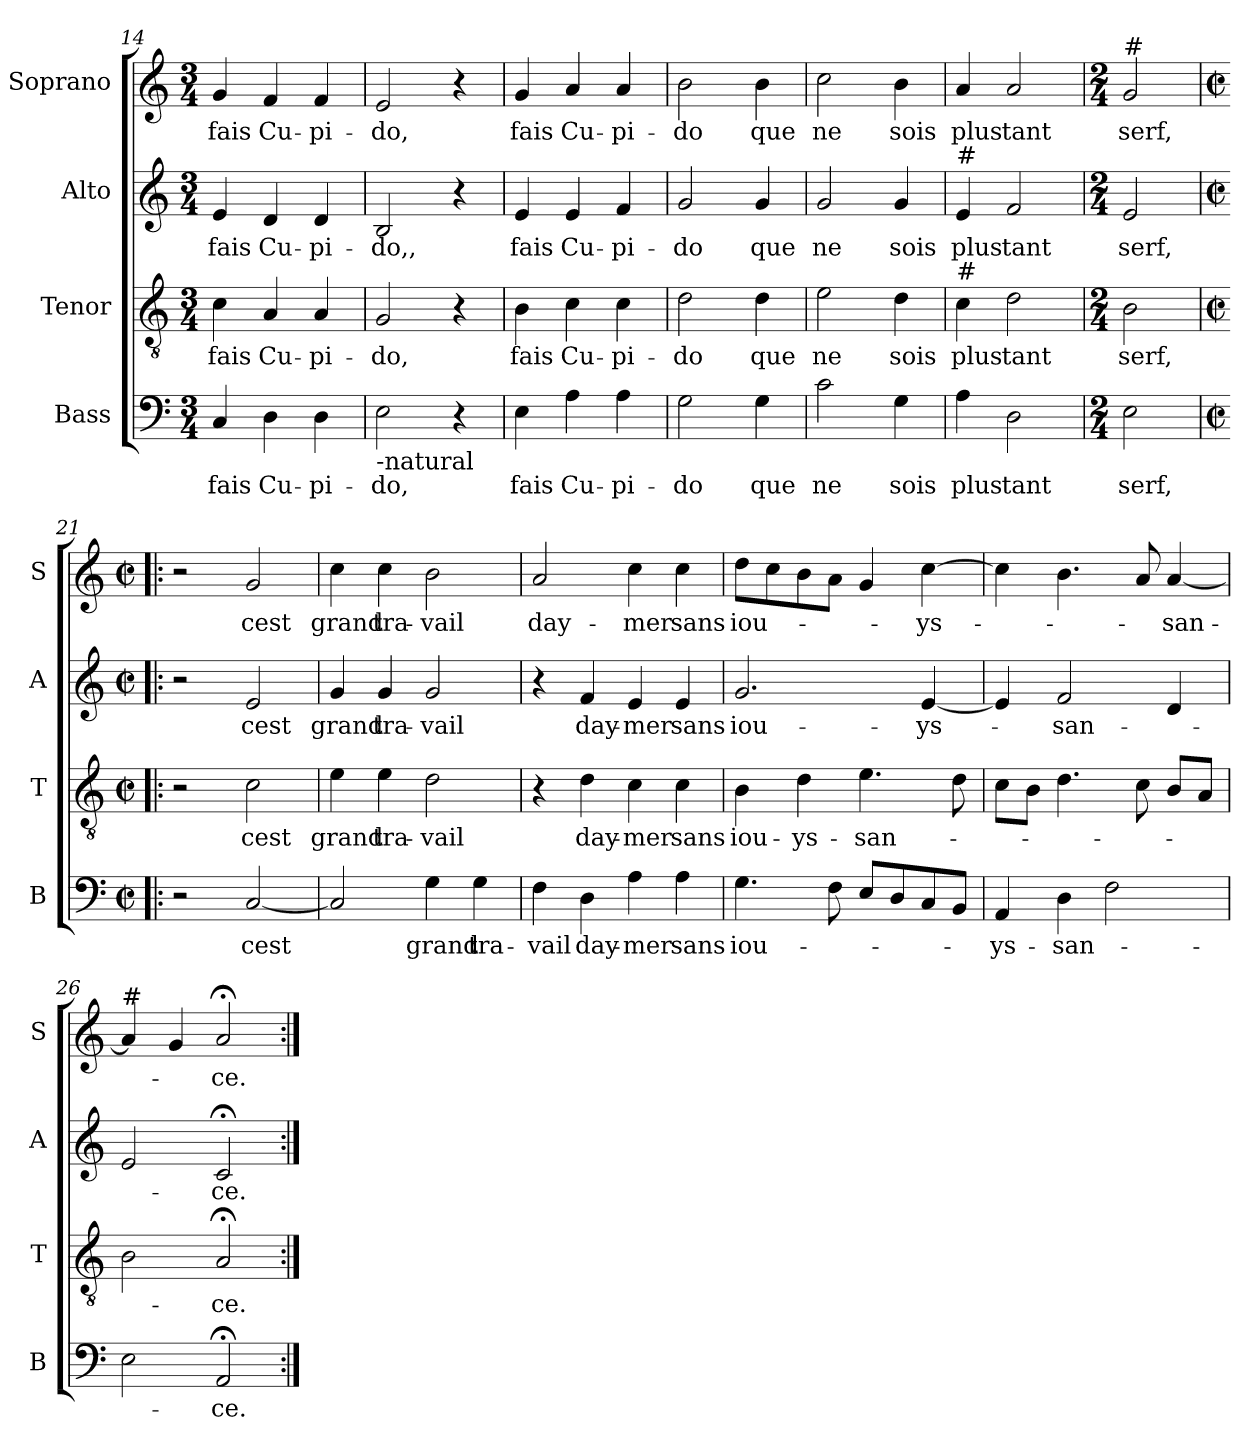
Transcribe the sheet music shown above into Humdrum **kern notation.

**kern	**text	**kern	**text	**kern	**text	**kern	**text
*part4	*part4	*part3	*part3	*part2	*part2	*part1	*part1
*staff4	*staff4	*staff3	*staff3	*staff2	*staff2	*staff1	*staff1
*I"Bass	*	*I"Tenor	*	*I"Alto	*	*I"Soprano	*
*I'B	*	*I'T	*	*I'A	*	*I'S	*
*clefF4	*	*clefGv2	*	*clefG2	*	*clefG2	*
*k[]	*	*k[]	*	*k[]	*	*k[]	*
*C:	*	*C:	*	*C:	*	*C:	*
*M3/4	*	*M3/4	*	*M3/4	*	*M3/4	*
=14	=14	=14	=14	=14	=14	=14	=14
!	!LO:LY:b	!	!LO:LY:b	!	!LO:LY:b	!	!LO:LY:b
4C/	fais	4c\	fais	4e/	fais	4g/	fais
!	!LO:LY:b	!	!LO:LY:b	!	!LO:LY:b	!	!LO:LY:b
4D\	Cu-	4A/	Cu-	4d/	Cu-	4f/	Cu-
!	!LO:LY:b	!	!LO:LY:b	!	!LO:LY:b	!	!LO:LY:b
4D\	-pi-	4A/	-pi-	4d/	-pi-	4f/	-pi-
=15	=15	=15	=15	=15	=15	=15	=15
!LO:TX:b:t=-natural	!	!	!	!	!	!	!
!	!LO:LY:b	!	!LO:LY:b	!	!LO:LY:b	!	!LO:LY:b
2E\	-do,	2G/	-do,	2B/	-do,,	2e/	-do,
4r	.	4r	.	4r	.	4r	.
=16	=16	=16	=16	=16	=16	=16	=16
!	!LO:LY:b	!	!LO:LY:b	!	!LO:LY:b	!	!LO:LY:b
4E\	fais	4B\	fais	4e/	fais	4g/	fais
!	!LO:LY:b	!	!LO:LY:b	!	!LO:LY:b	!	!LO:LY:b
4A\	Cu-	4c\	Cu-	4e/	Cu-	4a/	Cu-
!	!LO:LY:b	!	!LO:LY:b	!	!LO:LY:b	!	!LO:LY:b
4A\	-pi-	4c\	-pi-	4f/	-pi-	4a/	-pi-
!!LO:LB:g=z
=17	=17	=17	=17	=17	=17	=17	=17
!	!LO:LY:b	!	!LO:LY:b	!	!LO:LY:b	!	!LO:LY:b
2G\	-do	2d\	-do	2g/	-do	2b\	-do
!	!LO:LY:b	!	!LO:LY:b	!	!LO:LY:b	!	!LO:LY:b
4G\	que	4d\	que	4g/	que	4b\	que
=18	=18	=18	=18	=18	=18	=18	=18
!	!LO:LY:b	!	!LO:LY:b	!	!LO:LY:b	!	!LO:LY:b
2c\	ne	2e\	ne	2g/	ne	2cc\	ne
!	!LO:LY:b	!	!LO:LY:b	!	!LO:LY:b	!	!LO:LY:b
4G\	sois	4d\	sois	4g/	sois	4b\	sois
=19	=19	=19	=19	=19	=19	=19	=19
!	!	!	!	!LO:TX:a:t=#	!	!	!
!	!	!LO:TX:a:t=#	!	!	!	!	!
!	!LO:LY:b	!	!LO:LY:b	!	!LO:LY:b	!	!LO:LY:b
4A\	plus	4c\	plus	4e/	plus	4a/	plus
!	!LO:LY:b	!	!LO:LY:b	!	!LO:LY:b	!	!LO:LY:b
2D\	tant	2d\	tant	2f/	tant	2a/	tant
=20	=20	=20	=20	=20	=20	=20	=20
*M2/4	*	*M2/4	*	*M2/4	*	*M2/4	*
!	!	!	!	!	!	!LO:TX:a:t=#	!
!	!LO:LY:b	!	!LO:LY:b	!	!LO:LY:b	!	!LO:LY:b
2E\	serf,	2B\	serf,	2e/	serf,	2g/	serf,
=21!|:	=21!|:	=21!|:	=21!|:	=21!|:	=21!|:	=21!|:	=21!|:
*M2/2	*	*M2/2	*	*M2/2	*	*M2/2	*
*met(c|)	*	*met(c|)	*	*met(c|)	*	*met(c|)	*
2r	.	2r	.	2r	.	2r	.
!	!LO:LY:b	!	!LO:LY:b	!	!LO:LY:b	!	!LO:LY:b
[2C/	cest	2c\	cest	2e/	cest	2g/	cest
=22	=22	=22	=22	=22	=22	=22	=22
!	!	!	!LO:LY:b	!	!LO:LY:b	!	!LO:LY:b
2C/]	.	4e\	grand	4g/	grand	4cc\	grand
!	!	!	!LO:LY:b	!	!LO:LY:b	!	!LO:LY:b
.	.	4e\	tra-	4g/	tra-	4cc\	tra-
!	!LO:LY:b	!	!LO:LY:b	!	!LO:LY:b	!	!LO:LY:b
4G\	grand	2d\	-vail	2g/	-vail	2b\	-vail
!	!LO:LY:b	!	!	!	!	!	!
4G\	tra-	.	.	.	.	.	.
!!LO:LB:g=z
=23	=23	=23	=23	=23	=23	=23	=23
!	!LO:LY:b	!	!	!	!	!	!LO:LY:b
4F\	-vail	4r	.	4r	.	2a/	day-
!	!LO:LY:b	!	!LO:LY:b	!	!LO:LY:b	!	!
4D\	day-	4d\	day-	4f/	day-	.	.
!	!LO:LY:b	!	!LO:LY:b	!	!LO:LY:b	!	!LO:LY:b
4A\	-mer	4c\	-mer	4e/	-mer	4cc\	-mer
!	!LO:LY:b	!	!LO:LY:b	!	!LO:LY:b	!	!LO:LY:b
4A\	sans	4c\	sans	4e/	sans	4cc\	sans
=24	=24	=24	=24	=24	=24	=24	=24
!	!LO:LY:b	!	!LO:LY:b	!	!LO:LY:b	!	!LO:LY:b
4.G\	iou-	4B\	iou-	2.g/	iou-	8dd\L	iou-
.	.	.	.	.	.	8cc\	.
!	!	!	!LO:LY:b	!	!	!	!
.	.	4d\	-ys-	.	.	8b\	.
8F\	.	.	.	.	.	8a\J	.
!	!	!	!LO:LY:b	!	!	!	!
8E/L	.	4.e\	-san-	.	.	4g/	.
8D/	.	.	.	.	.	.	.
!	!	!	!	!	!LO:LY:b	!	!LO:LY:b
8C/	.	.	.	[4e/	-ys-	[4cc\	-ys-
8BB/J	.	8d\	.	.	.	.	.
=25	=25	=25	=25	=25	=25	=25	=25
!	!LO:LY:b	!	!	!	!	!	!
4AA/	-ys-	8c\L	.	4e/]	.	4cc\]	.
.	.	8B\J	.	.	.	.	.
!	!LO:LY:b	!	!	!	!LO:LY:b	!	!
4D\	-san-	4.d\	.	2f/	-san-	4.b\	.
2F\	.	.	.	.	.	.	.
.	.	8c\	.	.	.	8a/	.
!	!	!	!	!	!	!	!LO:LY:b
.	.	8B/L	.	4d/	.	[4a/	-san-
.	.	8A/J	.	.	.	.	.
=26	=26	=26	=26	=26	=26	=26	=26
!	!	!	!	!	!	!LO:TX:a:t=#	!
2E\	.	2B\	.	2e/	.	4a/]	.
.	.	.	.	.	.	4g/	.
!	!LO:LY:b	!	!LO:LY:b	!	!LO:LY:b	!	!LO:LY:b
2AA;</	-ce.	2A;</	-ce.	2c;</	-ce.	2a;</	-ce.
=:|!	=:|!	=:|!	=:|!	=:|!	=:|!	=:|!	=:|!
*-	*-	*-	*-	*-	*-	*-	*-
